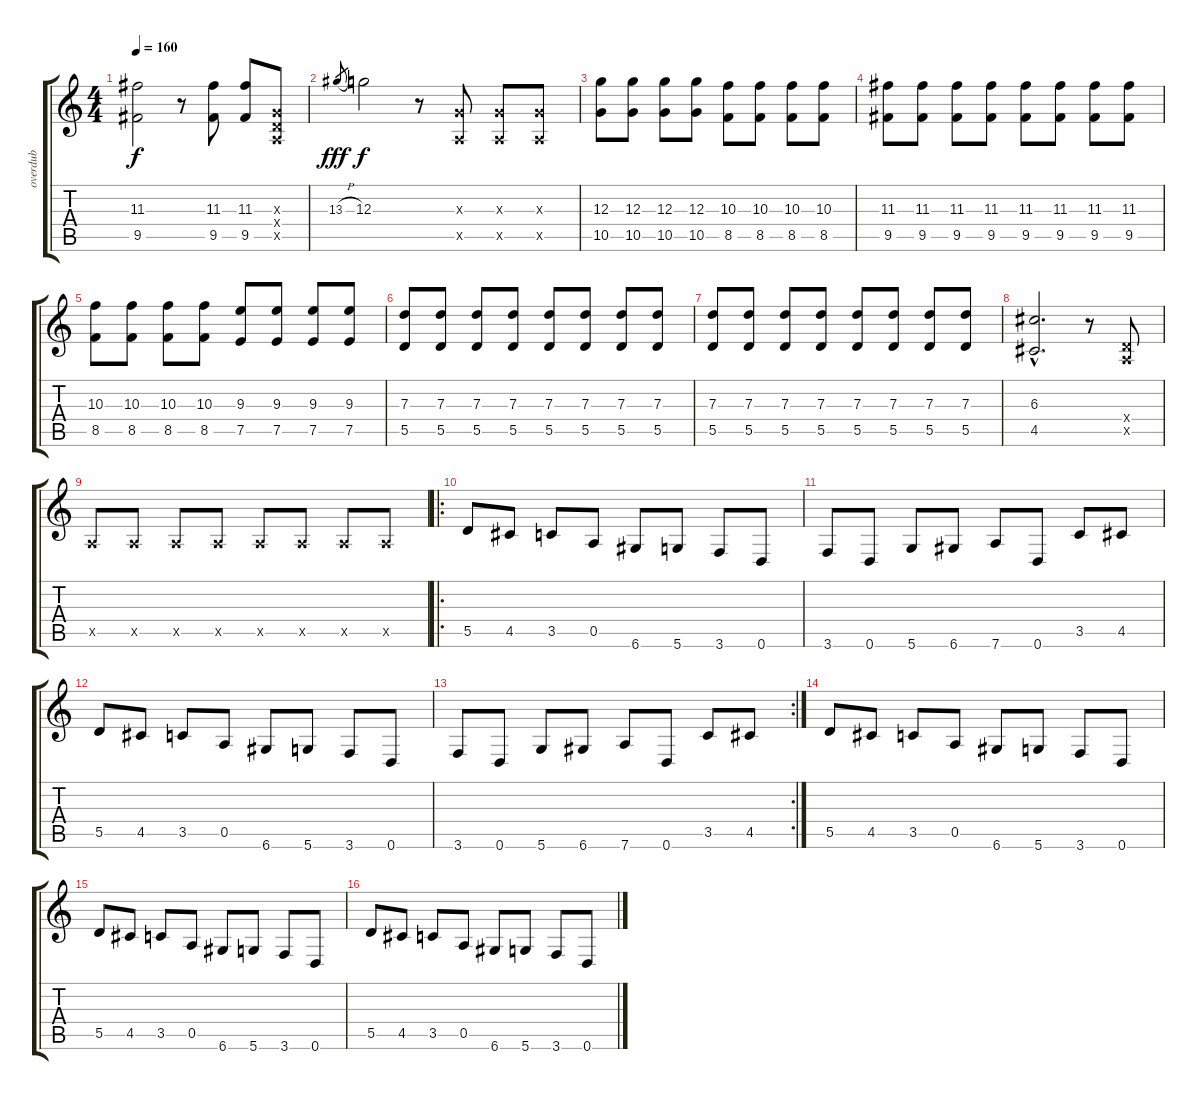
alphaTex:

\track ("overdub" "overdub") {instrument overdrivenguitar}
\staff {score tabs}
\tuning (E4 B3 G3 D3 A2 D2) {hide}
\ts (4 4)
\tempo 160
\clef g2
\ks c
(11.3{t} 9.5{t}).2{dy f} r.8 (11.3 9.5).8 (11.3 9.5).8 (0.3{x} 0.4{x} 0.5{x}).8 |
13.3{h}.8{gr dy fff} 12.3.2{dy f} r.8 (0.3{x} 0.5{x}).8 (0.3{x} 0.5{x}).8 (0.3{x} 0.5{x}).8 |
(12.3 10.5).8 (12.3 10.5).8 (12.3 10.5).8 (12.3 10.5).8 (10.3 8.5).8 (10.3 8.5).8 (10.3 8.5).8 (10.3 8.5).8 |
(11.3 9.5).8 (11.3 9.5).8 (11.3 9.5).8 (11.3 9.5).8 (11.3 9.5).8 (11.3 9.5).8 (11.3 9.5).8 (11.3 9.5).8 |
(10.3 8.5).8 (10.3 8.5).8 (10.3 8.5).8 (10.3 8.5).8 (9.3 7.5).8 (9.3 7.5).8 (9.3 7.5).8 (9.3 7.5).8 |
(7.3 5.5).8 (7.3 5.5).8 (7.3 5.5).8 (7.3 5.5).8 (7.3 5.5).8 (7.3 5.5).8 (7.3 5.5).8 (7.3 5.5).8 |
(7.3 5.5).8 (7.3 5.5).8 (7.3 5.5).8 (7.3 5.5).8 (7.3 5.5).8 (7.3 5.5).8 (7.3 5.5).8 (7.3 5.5).8 |
(6.3{hac} 4.5{hac}).2{d} r.8 (0.4{x} 0.5{x}).8 |
0.5{x}.8 0.5{x}.8 0.5{x}.8 0.5{x}.8 0.5{x}.8 0.5{x}.8 0.5{x}.8 0.5{x}.8 |
\ro
5.5.8 4.5.8 3.5.8 0.5.8 6.6.8 5.6.8 3.6.8 0.6.8 |
3.6.8 0.6.8 5.6.8 6.6.8 7.6.8 0.6.8 3.5.8 4.5.8 |
5.5.8 4.5.8 3.5.8 0.5.8 6.6.8 5.6.8 3.6.8 0.6.8 |
\rc 2
3.6.8 0.6.8 5.6.8 6.6.8 7.6.8 0.6.8 3.5.8 4.5.8 |
5.5.8 4.5.8 3.5.8 0.5.8 6.6.8 5.6.8 3.6.8 0.6.8 |
5.5.8 4.5.8 3.5.8 0.5.8 6.6.8 5.6.8 3.6.8 0.6.8 |
5.5.8 4.5.8 3.5.8 0.5.8 6.6.8 5.6.8 3.6.8 0.6.8
